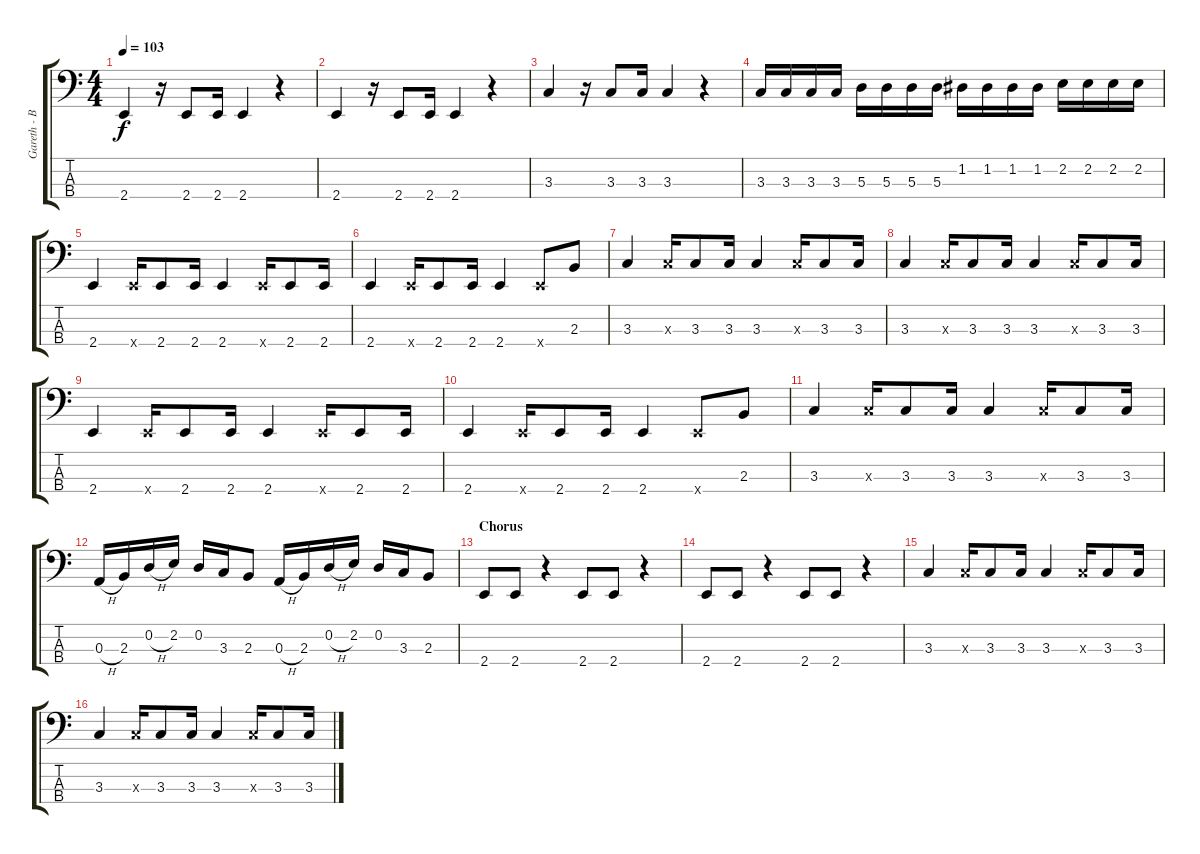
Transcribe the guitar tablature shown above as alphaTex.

\track ("Gareth - Bass" "Gareth - B") {instrument electricbassfinger}
\staff {score tabs}
\tuning (G2 D2 A1 D1) {hide}
\ts (4 4)
\tempo 103
\clef f4
\ks c
2.4.4{dy f} r.16 2.4.8 2.4.16 2.4.4 r.4 |
2.4.4 r.16 2.4.8 2.4.16 2.4.4 r.4 |
3.3.4 r.16 3.3.8 3.3.16 3.3.4 r.4 |
3.3.16 3.3.16 3.3.16 3.3.16 5.3.16 5.3.16 5.3.16 5.3.16 1.2.16 1.2.16 1.2.16 1.2.16 2.2.16 2.2.16 2.2.16 2.2.16 |
2.4.4 2.4{x}.16 2.4.8 2.4.16 2.4.4 2.4{x}.16 2.4.8 2.4.16 |
2.4.4 2.4{x}.16 2.4.8 2.4.16 2.4.4 2.4{x}.8 2.3.8 |
3.3.4 3.3{x}.16 3.3.8 3.3.16 3.3.4 3.3{x}.16 3.3.8 3.3.16 |
3.3.4 3.3{x}.16 3.3.8 3.3.16 3.3.4 3.3{x}.16 3.3.8 3.3.16 |
2.4.4 2.4{x}.16 2.4.8 2.4.16 2.4.4 2.4{x}.16 2.4.8 2.4.16 |
2.4.4 2.4{x}.16 2.4.8 2.4.16 2.4.4 2.4{x}.8 2.3.8 |
3.3.4 3.3{x}.16 3.3.8 3.3.16 3.3.4 3.3{x}.16 3.3.8 3.3.16 |
0.3{h}.16 2.3.16 0.2{h}.16 2.2.16 0.2.16 3.3.16 2.3.8 0.3{h}.16 2.3.16 0.2{h}.16 2.2.16 0.2.16 3.3.16 2.3.8 |
\section ("" "Chorus")
2.4.8 2.4.8 r.4 2.4.8 2.4.8 r.4 |
2.4.8 2.4.8 r.4 2.4.8 2.4.8 r.4 |
3.3.4 3.3{x}.16 3.3.8 3.3.16 3.3.4 3.3{x}.16 3.3.8 3.3.16 |
3.3.4 3.3{x}.16 3.3.8 3.3.16 3.3.4 3.3{x}.16 3.3.8 3.3.16
